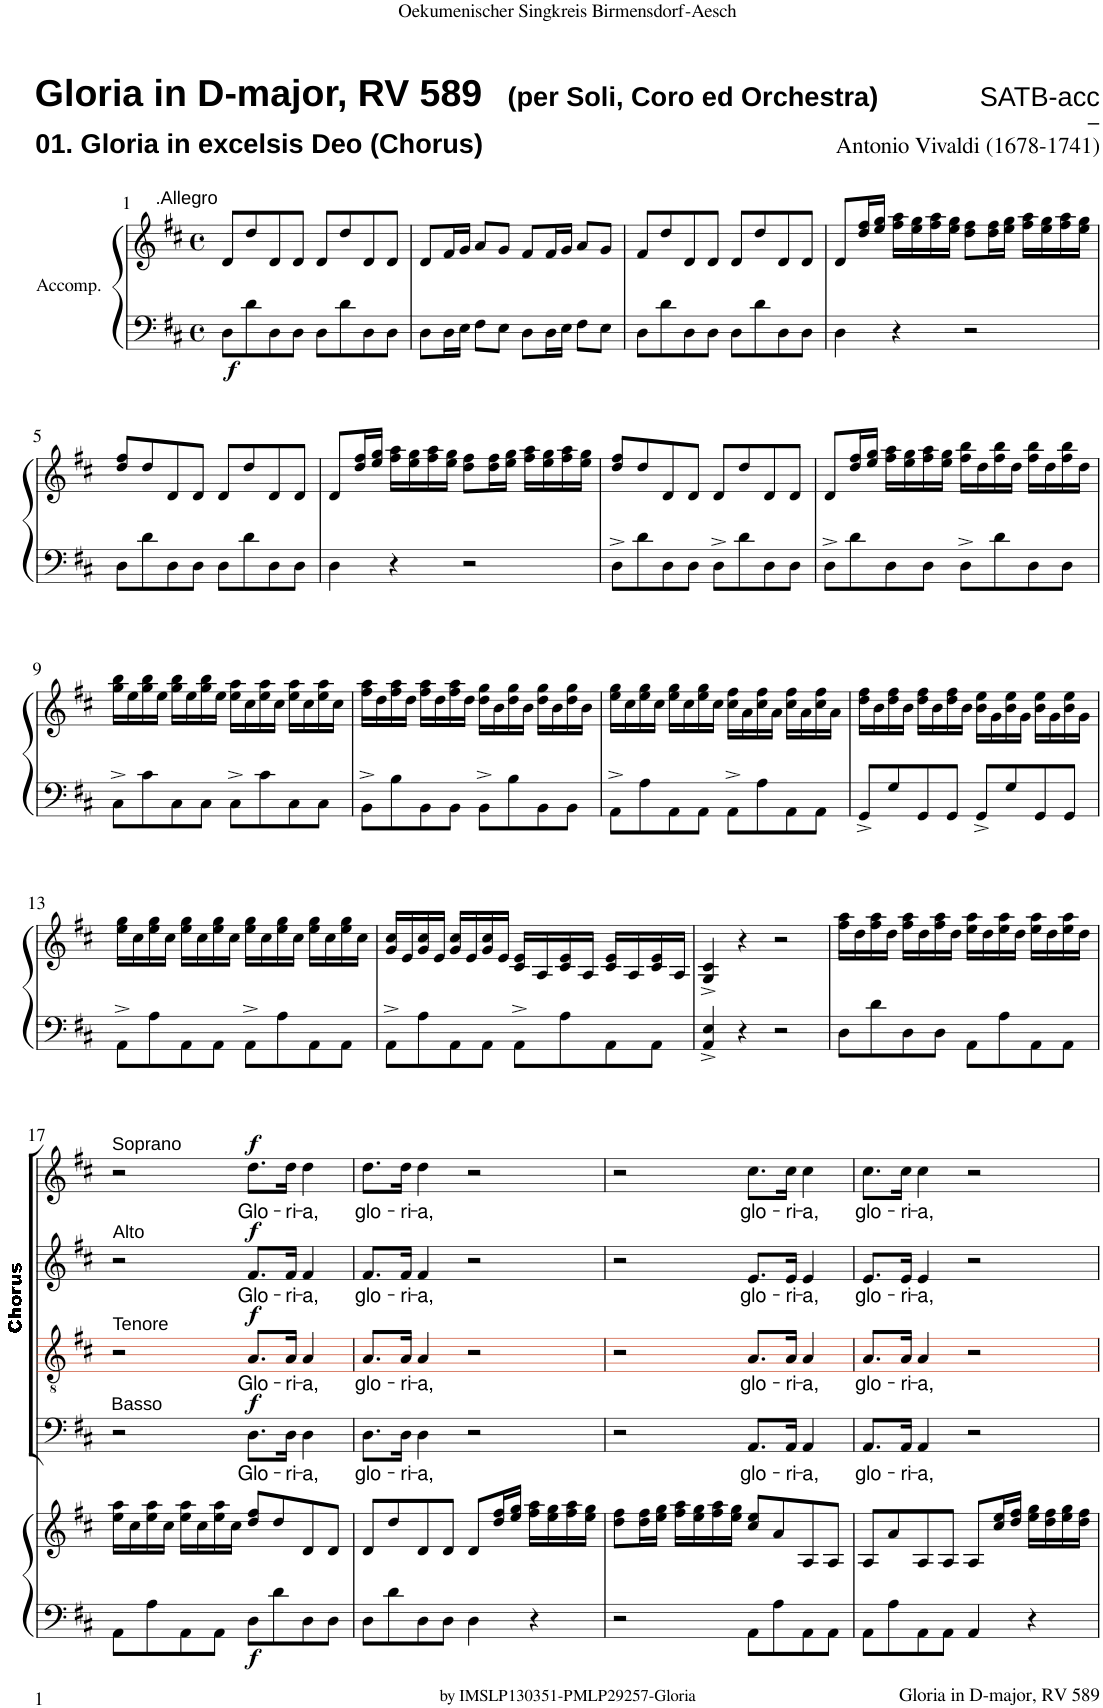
**kern	**kern	**dynam	**kern	**text	**dynam	**kern	**text	**dynam	**kern	**text	**dynam	**kern	**text	**dynam	**kern	**kern	**kern
*part8	*part8	*part8	*part7	*part7	*part7	*part6	*part6	*part6	*part5	*part5	*part5	*part4	*part4	*part4	*part3	*part2	*part1
*staff9	*staff8	*staff8/9	*staff7	*staff7	*staff7	*staff6	*staff6	*staff6	*staff5	*staff5	*staff5	*staff4	*staff4	*staff4	*staff3	*staff2	*staff1
*I"Accomp.	*	*	*I"Basso	*	*	*I"Tenore	*	*	*I"Alto	*	*	*I"Soprano	*	*	*I"Alto Solo	*I"Soprano 2 Solo	*I"Soprano 1 Solo
*	*	*	*	*	*	*stria5	*	*	*	*	*	*	*	*	*stria5	*stria5	*stria5
*clefF4	*clefG2	*	*clefF4	*	*	*clefGv2	*	*	*clefG2	*	*	*clefG2	*	*	*clefG2	*clefG2	*clefG2
*k[f#c#]	*k[f#c#]	*	*k[f#c#]	*	*	*k[f#c#]	*	*	*k[f#c#]	*	*	*k[f#c#]	*	*	*k[f#c#]	*k[f#c#]	*k[f#c#]
*M4/4	*M4/4	*	*M4/4	*	*	*M4/4	*	*	*M4/4	*	*	*M4/4	*	*	*M4/4	*M4/4	*M4/4
*met(c)	*met(c)	*	*met(c)	*	*	*met(c)	*	*	*met(c)	*	*	*met(c)	*	*	*met(c)	*met(c)	*met(c)
=1	=1	=1	=1	=1	=1	=1	=1	=1	=1	=1	=1	=1	=1	=1	=1	=1	=1
!	!	!	!	!	!	!	!	!	!	!	!	!	!	!	!	!	!LO:TX:a:t=.Allegro
!	!	!LO:DY:b=2	!	!	!	!	!	!	!	!	!	!	!	!	!	!	!
8D\L	8d/L	f	1r	.	.	1r	.	.	1r	.	.	1r	.	.	1r	1r	1r
8d\	8dd/	.	.	.	.	.	.	.	.	.	.	.	.	.	.	.	.
8D\	8d/	.	.	.	.	.	.	.	.	.	.	.	.	.	.	.	.
8D\J	8d/J	.	.	.	.	.	.	.	.	.	.	.	.	.	.	.	.
8D\L	8d/L	.	.	.	.	.	.	.	.	.	.	.	.	.	.	.	.
8d\	8dd/	.	.	.	.	.	.	.	.	.	.	.	.	.	.	.	.
8D\	8d/	.	.	.	.	.	.	.	.	.	.	.	.	.	.	.	.
8D\J	8d/J	.	.	.	.	.	.	.	.	.	.	.	.	.	.	.	.
=2	=2	=2	=2	=2	=2	=2	=2	=2	=2	=2	=2	=2	=2	=2	=2	=2	=2
8D\L	8d/L	.	1r	.	.	1r	.	.	1r	.	.	1r	.	.	1r	1r	1r
16D\L	16f#/L	.	.	.	.	.	.	.	.	.	.	.	.	.	.	.	.
16E\JJ	16g/JJ	.	.	.	.	.	.	.	.	.	.	.	.	.	.	.	.
8F#\L	8a/L	.	.	.	.	.	.	.	.	.	.	.	.	.	.	.	.
8E\J	8g/J	.	.	.	.	.	.	.	.	.	.	.	.	.	.	.	.
8D\L	8f#/L	.	.	.	.	.	.	.	.	.	.	.	.	.	.	.	.
16D\L	16f#/L	.	.	.	.	.	.	.	.	.	.	.	.	.	.	.	.
16E\JJ	16g/JJ	.	.	.	.	.	.	.	.	.	.	.	.	.	.	.	.
8F#\L	8a/L	.	.	.	.	.	.	.	.	.	.	.	.	.	.	.	.
8E\J	8g/J	.	.	.	.	.	.	.	.	.	.	.	.	.	.	.	.
=3	=3	=3	=3	=3	=3	=3	=3	=3	=3	=3	=3	=3	=3	=3	=3	=3	=3
8D\L	8f#/L	.	1r	.	.	1r	.	.	1r	.	.	1r	.	.	1r	1r	1r
8d\	8dd/	.	.	.	.	.	.	.	.	.	.	.	.	.	.	.	.
8D\	8d/	.	.	.	.	.	.	.	.	.	.	.	.	.	.	.	.
8D\J	8d/J	.	.	.	.	.	.	.	.	.	.	.	.	.	.	.	.
8D\L	8d/L	.	.	.	.	.	.	.	.	.	.	.	.	.	.	.	.
8d\	8dd/	.	.	.	.	.	.	.	.	.	.	.	.	.	.	.	.
8D\	8d/	.	.	.	.	.	.	.	.	.	.	.	.	.	.	.	.
8D\J	8d/J	.	.	.	.	.	.	.	.	.	.	.	.	.	.	.	.
=4	=4	=4	=4	=4	=4	=4	=4	=4	=4	=4	=4	=4	=4	=4	=4	=4	=4
4D\	8d/L	.	1r	.	.	1r	.	.	1r	.	.	1r	.	.	1r	1r	1r
.	16dd/ 16ff#/L	.	.	.	.	.	.	.	.	.	.	.	.	.	.	.	.
.	16ee/ 16gg/JJ	.	.	.	.	.	.	.	.	.	.	.	.	.	.	.	.
4r	16ff#\ 16aa\LL	.	.	.	.	.	.	.	.	.	.	.	.	.	.	.	.
.	16ee\ 16gg\	.	.	.	.	.	.	.	.	.	.	.	.	.	.	.	.
.	16ff#\ 16aa\	.	.	.	.	.	.	.	.	.	.	.	.	.	.	.	.
.	16ee\ 16gg\JJ	.	.	.	.	.	.	.	.	.	.	.	.	.	.	.	.
2r	8dd\ 8ff#\L	.	.	.	.	.	.	.	.	.	.	.	.	.	.	.	.
.	16dd\ 16ff#\L	.	.	.	.	.	.	.	.	.	.	.	.	.	.	.	.
.	16ee\ 16gg\JJ	.	.	.	.	.	.	.	.	.	.	.	.	.	.	.	.
.	16ff#\ 16aa\LL	.	.	.	.	.	.	.	.	.	.	.	.	.	.	.	.
.	16ee\ 16gg\	.	.	.	.	.	.	.	.	.	.	.	.	.	.	.	.
.	16ff#\ 16aa\	.	.	.	.	.	.	.	.	.	.	.	.	.	.	.	.
.	16ee\ 16gg\JJ	.	.	.	.	.	.	.	.	.	.	.	.	.	.	.	.
!!LO:LB:g=z
=5	=5	=5	=5	=5	=5	=5	=5	=5	=5	=5	=5	=5	=5	=5	=5	=5	=5
8D\L	8dd/ 8ff#/L	.	1r	.	.	1r	.	.	1r	.	.	1r	.	.	1r	1r	1r
8d\	8dd/	.	.	.	.	.	.	.	.	.	.	.	.	.	.	.	.
8D\	8d/	.	.	.	.	.	.	.	.	.	.	.	.	.	.	.	.
8D\J	8d/J	.	.	.	.	.	.	.	.	.	.	.	.	.	.	.	.
8D\L	8d/L	.	.	.	.	.	.	.	.	.	.	.	.	.	.	.	.
8d\	8dd/	.	.	.	.	.	.	.	.	.	.	.	.	.	.	.	.
8D\	8d/	.	.	.	.	.	.	.	.	.	.	.	.	.	.	.	.
8D\J	8d/J	.	.	.	.	.	.	.	.	.	.	.	.	.	.	.	.
=6	=6	=6	=6	=6	=6	=6	=6	=6	=6	=6	=6	=6	=6	=6	=6	=6	=6
4D\	8d/L	.	1r	.	.	1r	.	.	1r	.	.	1r	.	.	1r	1r	1r
.	16dd/ 16ff#/L	.	.	.	.	.	.	.	.	.	.	.	.	.	.	.	.
.	16ee/ 16gg/JJ	.	.	.	.	.	.	.	.	.	.	.	.	.	.	.	.
4r	16ff#\ 16aa\LL	.	.	.	.	.	.	.	.	.	.	.	.	.	.	.	.
.	16ee\ 16gg\	.	.	.	.	.	.	.	.	.	.	.	.	.	.	.	.
.	16ff#\ 16aa\	.	.	.	.	.	.	.	.	.	.	.	.	.	.	.	.
.	16ee\ 16gg\JJ	.	.	.	.	.	.	.	.	.	.	.	.	.	.	.	.
2r	8dd\ 8ff#\L	.	.	.	.	.	.	.	.	.	.	.	.	.	.	.	.
.	16dd\ 16ff#\L	.	.	.	.	.	.	.	.	.	.	.	.	.	.	.	.
.	16ee\ 16gg\JJ	.	.	.	.	.	.	.	.	.	.	.	.	.	.	.	.
.	16ff#\ 16aa\LL	.	.	.	.	.	.	.	.	.	.	.	.	.	.	.	.
.	16ee\ 16gg\	.	.	.	.	.	.	.	.	.	.	.	.	.	.	.	.
.	16ff#\ 16aa\	.	.	.	.	.	.	.	.	.	.	.	.	.	.	.	.
.	16ee\ 16gg\JJ	.	.	.	.	.	.	.	.	.	.	.	.	.	.	.	.
=7	=7	=7	=7	=7	=7	=7	=7	=7	=7	=7	=7	=7	=7	=7	=7	=7	=7
8D^\L	8dd/ 8ff#/L	.	1r	.	.	1r	.	.	1r	.	.	1r	.	.	1r	1r	1r
8d\	8dd/	.	.	.	.	.	.	.	.	.	.	.	.	.	.	.	.
8D\	8d/	.	.	.	.	.	.	.	.	.	.	.	.	.	.	.	.
8D\J	8d/J	.	.	.	.	.	.	.	.	.	.	.	.	.	.	.	.
8D^\L	8d/L	.	.	.	.	.	.	.	.	.	.	.	.	.	.	.	.
8d\	8dd/	.	.	.	.	.	.	.	.	.	.	.	.	.	.	.	.
8D\	8d/	.	.	.	.	.	.	.	.	.	.	.	.	.	.	.	.
8D\J	8d/J	.	.	.	.	.	.	.	.	.	.	.	.	.	.	.	.
=8	=8	=8	=8	=8	=8	=8	=8	=8	=8	=8	=8	=8	=8	=8	=8	=8	=8
8D^\L	8d/L	.	1r	.	.	1r	.	.	1r	.	.	1r	.	.	1r	1r	1r
8d\	16dd/ 16ff#/L	.	.	.	.	.	.	.	.	.	.	.	.	.	.	.	.
.	16ee/ 16gg/JJ	.	.	.	.	.	.	.	.	.	.	.	.	.	.	.	.
8D\	16ff#\ 16aa\LL	.	.	.	.	.	.	.	.	.	.	.	.	.	.	.	.
.	16ee\ 16gg\	.	.	.	.	.	.	.	.	.	.	.	.	.	.	.	.
8D\J	16ff#\ 16aa\	.	.	.	.	.	.	.	.	.	.	.	.	.	.	.	.
.	16ee\ 16gg\JJ	.	.	.	.	.	.	.	.	.	.	.	.	.	.	.	.
8D^\L	16ff#\ 16bb\LL	.	.	.	.	.	.	.	.	.	.	.	.	.	.	.	.
.	16dd\	.	.	.	.	.	.	.	.	.	.	.	.	.	.	.	.
8d\	16ff#\ 16bb\	.	.	.	.	.	.	.	.	.	.	.	.	.	.	.	.
.	16dd\JJ	.	.	.	.	.	.	.	.	.	.	.	.	.	.	.	.
8D\	16ff#\ 16bb\LL	.	.	.	.	.	.	.	.	.	.	.	.	.	.	.	.
.	16dd\	.	.	.	.	.	.	.	.	.	.	.	.	.	.	.	.
8D\J	16ff#\ 16bb\	.	.	.	.	.	.	.	.	.	.	.	.	.	.	.	.
.	16dd\JJ	.	.	.	.	.	.	.	.	.	.	.	.	.	.	.	.
!!LO:LB:g=z
=9	=9	=9	=9	=9	=9	=9	=9	=9	=9	=9	=9	=9	=9	=9	=9	=9	=9
8C#^\L	16gg\ 16bb\LL	.	1r	.	.	1r	.	.	1r	.	.	1r	.	.	1r	1r	1r
.	16ee\	.	.	.	.	.	.	.	.	.	.	.	.	.	.	.	.
8c#\	16gg\ 16bb\	.	.	.	.	.	.	.	.	.	.	.	.	.	.	.	.
.	16ee\JJ	.	.	.	.	.	.	.	.	.	.	.	.	.	.	.	.
8C#\	16gg\ 16bb\LL	.	.	.	.	.	.	.	.	.	.	.	.	.	.	.	.
.	16ee\	.	.	.	.	.	.	.	.	.	.	.	.	.	.	.	.
8C#\J	16gg\ 16bb\	.	.	.	.	.	.	.	.	.	.	.	.	.	.	.	.
.	16ee\JJ	.	.	.	.	.	.	.	.	.	.	.	.	.	.	.	.
8C#^\L	16ee\ 16aa\LL	.	.	.	.	.	.	.	.	.	.	.	.	.	.	.	.
.	16cc#\	.	.	.	.	.	.	.	.	.	.	.	.	.	.	.	.
8c#\	16ee\ 16aa\	.	.	.	.	.	.	.	.	.	.	.	.	.	.	.	.
.	16cc#\JJ	.	.	.	.	.	.	.	.	.	.	.	.	.	.	.	.
8C#\	16ee\ 16aa\LL	.	.	.	.	.	.	.	.	.	.	.	.	.	.	.	.
.	16cc#\	.	.	.	.	.	.	.	.	.	.	.	.	.	.	.	.
8C#\J	16ee\ 16aa\	.	.	.	.	.	.	.	.	.	.	.	.	.	.	.	.
.	16cc#\JJ	.	.	.	.	.	.	.	.	.	.	.	.	.	.	.	.
=10	=10	=10	=10	=10	=10	=10	=10	=10	=10	=10	=10	=10	=10	=10	=10	=10	=10
8BB^\L	16ff#\ 16aa\LL	.	1r	.	.	1r	.	.	1r	.	.	1r	.	.	1r	1r	1r
.	16dd\	.	.	.	.	.	.	.	.	.	.	.	.	.	.	.	.
8B\	16ff#\ 16aa\	.	.	.	.	.	.	.	.	.	.	.	.	.	.	.	.
.	16dd\JJ	.	.	.	.	.	.	.	.	.	.	.	.	.	.	.	.
8BB\	16ff#\ 16aa\LL	.	.	.	.	.	.	.	.	.	.	.	.	.	.	.	.
.	16dd\	.	.	.	.	.	.	.	.	.	.	.	.	.	.	.	.
8BB\J	16ff#\ 16aa\	.	.	.	.	.	.	.	.	.	.	.	.	.	.	.	.
.	16dd\JJ	.	.	.	.	.	.	.	.	.	.	.	.	.	.	.	.
8BB^\L	16dd\ 16gg\LL	.	.	.	.	.	.	.	.	.	.	.	.	.	.	.	.
.	16b\	.	.	.	.	.	.	.	.	.	.	.	.	.	.	.	.
8B\	16dd\ 16gg\	.	.	.	.	.	.	.	.	.	.	.	.	.	.	.	.
.	16b\JJ	.	.	.	.	.	.	.	.	.	.	.	.	.	.	.	.
8BB\	16dd\ 16gg\LL	.	.	.	.	.	.	.	.	.	.	.	.	.	.	.	.
.	16b\	.	.	.	.	.	.	.	.	.	.	.	.	.	.	.	.
8BB\J	16dd\ 16gg\	.	.	.	.	.	.	.	.	.	.	.	.	.	.	.	.
.	16b\JJ	.	.	.	.	.	.	.	.	.	.	.	.	.	.	.	.
=11	=11	=11	=11	=11	=11	=11	=11	=11	=11	=11	=11	=11	=11	=11	=11	=11	=11
8AA^\L	16ee\ 16gg\LL	.	1r	.	.	1r	.	.	1r	.	.	1r	.	.	1r	1r	1r
.	16cc#\	.	.	.	.	.	.	.	.	.	.	.	.	.	.	.	.
8A\	16ee\ 16gg\	.	.	.	.	.	.	.	.	.	.	.	.	.	.	.	.
.	16cc#\JJ	.	.	.	.	.	.	.	.	.	.	.	.	.	.	.	.
8AA\	16ee\ 16gg\LL	.	.	.	.	.	.	.	.	.	.	.	.	.	.	.	.
.	16cc#\	.	.	.	.	.	.	.	.	.	.	.	.	.	.	.	.
8AA\J	16ee\ 16gg\	.	.	.	.	.	.	.	.	.	.	.	.	.	.	.	.
.	16cc#\JJ	.	.	.	.	.	.	.	.	.	.	.	.	.	.	.	.
8AA^\L	16cc#\ 16ff#\LL	.	.	.	.	.	.	.	.	.	.	.	.	.	.	.	.
.	16a\	.	.	.	.	.	.	.	.	.	.	.	.	.	.	.	.
8A\	16cc#\ 16ff#\	.	.	.	.	.	.	.	.	.	.	.	.	.	.	.	.
.	16a\JJ	.	.	.	.	.	.	.	.	.	.	.	.	.	.	.	.
8AA\	16cc#\ 16ff#\LL	.	.	.	.	.	.	.	.	.	.	.	.	.	.	.	.
.	16a\	.	.	.	.	.	.	.	.	.	.	.	.	.	.	.	.
8AA\J	16cc#\ 16ff#\	.	.	.	.	.	.	.	.	.	.	.	.	.	.	.	.
.	16a\JJ	.	.	.	.	.	.	.	.	.	.	.	.	.	.	.	.
=12	=12	=12	=12	=12	=12	=12	=12	=12	=12	=12	=12	=12	=12	=12	=12	=12	=12
8GG^/L	16dd\ 16ff#\LL	.	1r	.	.	1r	.	.	1r	.	.	1r	.	.	1r	1r	1r
.	16b\	.	.	.	.	.	.	.	.	.	.	.	.	.	.	.	.
8G/	16dd\ 16ff#\	.	.	.	.	.	.	.	.	.	.	.	.	.	.	.	.
.	16b\JJ	.	.	.	.	.	.	.	.	.	.	.	.	.	.	.	.
8GG/	16dd\ 16ff#\LL	.	.	.	.	.	.	.	.	.	.	.	.	.	.	.	.
.	16b\	.	.	.	.	.	.	.	.	.	.	.	.	.	.	.	.
8GG/J	16dd\ 16ff#\	.	.	.	.	.	.	.	.	.	.	.	.	.	.	.	.
.	16b\JJ	.	.	.	.	.	.	.	.	.	.	.	.	.	.	.	.
8GG^/L	16b\ 16ee\LL	.	.	.	.	.	.	.	.	.	.	.	.	.	.	.	.
.	16g\	.	.	.	.	.	.	.	.	.	.	.	.	.	.	.	.
8G/	16b\ 16ee\	.	.	.	.	.	.	.	.	.	.	.	.	.	.	.	.
.	16g\JJ	.	.	.	.	.	.	.	.	.	.	.	.	.	.	.	.
8GG/	16b\ 16ee\LL	.	.	.	.	.	.	.	.	.	.	.	.	.	.	.	.
.	16g\	.	.	.	.	.	.	.	.	.	.	.	.	.	.	.	.
8GG/J	16b\ 16ee\	.	.	.	.	.	.	.	.	.	.	.	.	.	.	.	.
.	16g\JJ	.	.	.	.	.	.	.	.	.	.	.	.	.	.	.	.
!!LO:LB:g=z
=13	=13	=13	=13	=13	=13	=13	=13	=13	=13	=13	=13	=13	=13	=13	=13	=13	=13
8AA^\L	16ee\ 16gg\LL	.	1r	.	.	1r	.	.	1r	.	.	1r	.	.	1r	1r	1r
.	16cc#\	.	.	.	.	.	.	.	.	.	.	.	.	.	.	.	.
8A\	16ee\ 16gg\	.	.	.	.	.	.	.	.	.	.	.	.	.	.	.	.
.	16cc#\JJ	.	.	.	.	.	.	.	.	.	.	.	.	.	.	.	.
8AA\	16ee\ 16gg\LL	.	.	.	.	.	.	.	.	.	.	.	.	.	.	.	.
.	16cc#\	.	.	.	.	.	.	.	.	.	.	.	.	.	.	.	.
8AA\J	16ee\ 16gg\	.	.	.	.	.	.	.	.	.	.	.	.	.	.	.	.
.	16cc#\JJ	.	.	.	.	.	.	.	.	.	.	.	.	.	.	.	.
8AA^\L	16ee\ 16gg\LL	.	.	.	.	.	.	.	.	.	.	.	.	.	.	.	.
.	16cc#\	.	.	.	.	.	.	.	.	.	.	.	.	.	.	.	.
8A\	16ee\ 16gg\	.	.	.	.	.	.	.	.	.	.	.	.	.	.	.	.
.	16cc#\JJ	.	.	.	.	.	.	.	.	.	.	.	.	.	.	.	.
8AA\	16ee\ 16gg\LL	.	.	.	.	.	.	.	.	.	.	.	.	.	.	.	.
.	16cc#\	.	.	.	.	.	.	.	.	.	.	.	.	.	.	.	.
8AA\J	16ee\ 16gg\	.	.	.	.	.	.	.	.	.	.	.	.	.	.	.	.
.	16cc#\JJ	.	.	.	.	.	.	.	.	.	.	.	.	.	.	.	.
=14	=14	=14	=14	=14	=14	=14	=14	=14	=14	=14	=14	=14	=14	=14	=14	=14	=14
8AA^\L	16g/ 16cc#/LL	.	1r	.	.	1r	.	.	1r	.	.	1r	.	.	1r	1r	1r
.	16e/	.	.	.	.	.	.	.	.	.	.	.	.	.	.	.	.
8A\	16g/ 16cc#/	.	.	.	.	.	.	.	.	.	.	.	.	.	.	.	.
.	16e/JJ	.	.	.	.	.	.	.	.	.	.	.	.	.	.	.	.
8AA\	16g/ 16cc#/LL	.	.	.	.	.	.	.	.	.	.	.	.	.	.	.	.
.	16e/	.	.	.	.	.	.	.	.	.	.	.	.	.	.	.	.
8AA\J	16g/ 16cc#/	.	.	.	.	.	.	.	.	.	.	.	.	.	.	.	.
.	16e/JJ	.	.	.	.	.	.	.	.	.	.	.	.	.	.	.	.
8AA^\L	16c#/ 16e/LL	.	.	.	.	.	.	.	.	.	.	.	.	.	.	.	.
.	16A/	.	.	.	.	.	.	.	.	.	.	.	.	.	.	.	.
8A\	16c#/ 16e/	.	.	.	.	.	.	.	.	.	.	.	.	.	.	.	.
.	16A/JJ	.	.	.	.	.	.	.	.	.	.	.	.	.	.	.	.
8AA\	16c#/ 16e/LL	.	.	.	.	.	.	.	.	.	.	.	.	.	.	.	.
.	16A/	.	.	.	.	.	.	.	.	.	.	.	.	.	.	.	.
8AA\J	16c#/ 16e/	.	.	.	.	.	.	.	.	.	.	.	.	.	.	.	.
.	16A/JJ	.	.	.	.	.	.	.	.	.	.	.	.	.	.	.	.
=15	=15	=15	=15	=15	=15	=15	=15	=15	=15	=15	=15	=15	=15	=15	=15	=15	=15
4AA/^ 4E/^	4G/^ 4c#/^	.	1r	.	.	1r	.	.	1r	.	.	1r	.	.	1r	1r	1r
4r	4r	.	.	.	.	.	.	.	.	.	.	.	.	.	.	.	.
2r	2r	.	.	.	.	.	.	.	.	.	.	.	.	.	.	.	.
=16	=16	=16	=16	=16	=16	=16	=16	=16	=16	=16	=16	=16	=16	=16	=16	=16	=16
8D\L	16ff#\ 16aa\LL	.	1r	.	.	1r	.	.	1r	.	.	1r	.	.	1r	1r	1r
.	16dd\	.	.	.	.	.	.	.	.	.	.	.	.	.	.	.	.
8d\	16ff#\ 16aa\	.	.	.	.	.	.	.	.	.	.	.	.	.	.	.	.
.	16dd\JJ	.	.	.	.	.	.	.	.	.	.	.	.	.	.	.	.
8D\	16ff#\ 16aa\LL	.	.	.	.	.	.	.	.	.	.	.	.	.	.	.	.
.	16dd\	.	.	.	.	.	.	.	.	.	.	.	.	.	.	.	.
8D\J	16ff#\ 16aa\	.	.	.	.	.	.	.	.	.	.	.	.	.	.	.	.
.	16dd\JJ	.	.	.	.	.	.	.	.	.	.	.	.	.	.	.	.
8AA\L	16ee\ 16aa\LL	.	.	.	.	.	.	.	.	.	.	.	.	.	.	.	.
.	16dd\	.	.	.	.	.	.	.	.	.	.	.	.	.	.	.	.
8A\	16ee\ 16aa\	.	.	.	.	.	.	.	.	.	.	.	.	.	.	.	.
.	16dd\JJ	.	.	.	.	.	.	.	.	.	.	.	.	.	.	.	.
8AA\	16ee\ 16aa\LL	.	.	.	.	.	.	.	.	.	.	.	.	.	.	.	.
.	16dd\	.	.	.	.	.	.	.	.	.	.	.	.	.	.	.	.
8AA\J	16ee\ 16aa\	.	.	.	.	.	.	.	.	.	.	.	.	.	.	.	.
.	16dd\JJ	.	.	.	.	.	.	.	.	.	.	.	.	.	.	.	.
!!LO:LB:g=z
=17	=17	=17	=17	=17	=17	=17	=17	=17	=17	=17	=17	=17	=17	=17	=17	=17	=17
!	!	!	!	!	!	!	!	!	!	!	!	!LO:TX:a:t=Soprano	!	!	!	!	!
!	!	!	!	!	!	!	!	!	!LO:TX:a:t=Alto	!	!	!	!	!	!	!	!
!	!	!	!	!	!	!LO:TX:a:t=Tenore	!	!	!	!	!	!	!	!	!	!	!
!	!	!	!LO:TX:a:t=Basso	!	!	!	!	!	!	!	!	!	!	!	!	!	!
8AA\L	16ee\ 16aa\LL	.	2r	.	.	2r	.	.	2r	.	.	2r	.	.	1r	1r	1r
.	16cc#\	.	.	.	.	.	.	.	.	.	.	.	.	.	.	.	.
8A\	16ee\ 16aa\	.	.	.	.	.	.	.	.	.	.	.	.	.	.	.	.
.	16cc#\JJ	.	.	.	.	.	.	.	.	.	.	.	.	.	.	.	.
8AA\	16ee\ 16aa\LL	.	.	.	.	.	.	.	.	.	.	.	.	.	.	.	.
.	16cc#\	.	.	.	.	.	.	.	.	.	.	.	.	.	.	.	.
8AA\J	16ee\ 16aa\	.	.	.	.	.	.	.	.	.	.	.	.	.	.	.	.
.	16cc#\JJ	.	.	.	.	.	.	.	.	.	.	.	.	.	.	.	.
!	!	!LO:DY:b=2	!	!LO:LY:b	!LO:DY:a	!	!LO:LY:b	!LO:DY:a	!	!LO:LY:b	!LO:DY:a	!	!LO:LY:b	!LO:DY:a	!	!	!
8D\L	8dd/ 8ff#/L	f	8.D\L	Glo-	f	8.A/L	Glo-	f	8.f#/L	Glo-	f	8.dd\L	Glo-	f	.	.	.
8d\	8dd/	.	.	.	.	.	.	.	.	.	.	.	.	.	.	.	.
!	!	!	!	!LO:LY:b	!	!	!LO:LY:b	!	!	!LO:LY:b	!	!	!LO:LY:b	!	!	!	!
.	.	.	16D\Jk	-ri-	.	16A/Jk	-ri-	.	16f#/Jk	-ri-	.	16dd\Jk	-ri-	.	.	.	.
!	!	!	!	!LO:LY:b	!	!	!LO:LY:b	!	!	!LO:LY:b	!	!	!LO:LY:b	!	!	!	!
8D\	8d/	.	4D\	-a,	.	4A/	-a,	.	4f#/	-a,	.	4dd\	-a,	.	.	.	.
8D\J	8d/J	.	.	.	.	.	.	.	.	.	.	.	.	.	.	.	.
=18	=18	=18	=18	=18	=18	=18	=18	=18	=18	=18	=18	=18	=18	=18	=18	=18	=18
!	!	!	!	!LO:LY:b	!	!	!LO:LY:b	!	!	!LO:LY:b	!	!	!LO:LY:b	!	!	!	!
8D\L	8d/L	.	8.D\L	glo-	.	8.A/L	glo-	.	8.f#/L	glo-	.	8.dd\L	glo-	.	1r	1r	1r
8d\	8dd/	.	.	.	.	.	.	.	.	.	.	.	.	.	.	.	.
!	!	!	!	!LO:LY:b	!	!	!LO:LY:b	!	!	!LO:LY:b	!	!	!LO:LY:b	!	!	!	!
.	.	.	16D\Jk	-ri-	.	16A/Jk	-ri-	.	16f#/Jk	-ri-	.	16dd\Jk	-ri-	.	.	.	.
!	!	!	!	!LO:LY:b	!	!	!LO:LY:b	!	!	!LO:LY:b	!	!	!LO:LY:b	!	!	!	!
8D\	8d/	.	4D\	-a,	.	4A/	-a,	.	4f#/	-a,	.	4dd\	-a,	.	.	.	.
8D\J	8d/J	.	.	.	.	.	.	.	.	.	.	.	.	.	.	.	.
4D\	8d/L	.	2r	.	.	2r	.	.	2r	.	.	2r	.	.	.	.	.
.	16dd/ 16ff#/L	.	.	.	.	.	.	.	.	.	.	.	.	.	.	.	.
.	16ee/ 16gg/JJ	.	.	.	.	.	.	.	.	.	.	.	.	.	.	.	.
4r	16ff#\ 16aa\LL	.	.	.	.	.	.	.	.	.	.	.	.	.	.	.	.
.	16ee\ 16gg\	.	.	.	.	.	.	.	.	.	.	.	.	.	.	.	.
.	16ff#\ 16aa\	.	.	.	.	.	.	.	.	.	.	.	.	.	.	.	.
.	16ee\ 16gg\JJ	.	.	.	.	.	.	.	.	.	.	.	.	.	.	.	.
=19	=19	=19	=19	=19	=19	=19	=19	=19	=19	=19	=19	=19	=19	=19	=19	=19	=19
2r	8dd\ 8ff#\L	.	2r	.	.	2r	.	.	2r	.	.	2r	.	.	1r	1r	1r
.	16dd\ 16ff#\L	.	.	.	.	.	.	.	.	.	.	.	.	.	.	.	.
.	16ee\ 16gg\JJ	.	.	.	.	.	.	.	.	.	.	.	.	.	.	.	.
.	16ff#\ 16aa\LL	.	.	.	.	.	.	.	.	.	.	.	.	.	.	.	.
.	16ee\ 16gg\	.	.	.	.	.	.	.	.	.	.	.	.	.	.	.	.
.	16ff#\ 16aa\	.	.	.	.	.	.	.	.	.	.	.	.	.	.	.	.
.	16ee\ 16gg\JJ	.	.	.	.	.	.	.	.	.	.	.	.	.	.	.	.
!	!	!	!	!LO:LY:b	!	!	!LO:LY:b	!	!	!LO:LY:b	!	!	!LO:LY:b	!	!	!	!
8AA\L	8cc#/ 8ee/L	.	8.AA/L	glo-	.	8.A/L	glo-	.	8.e/L	glo-	.	8.cc#\L	glo-	.	.	.	.
8A\	8a/	.	.	.	.	.	.	.	.	.	.	.	.	.	.	.	.
!	!	!	!	!LO:LY:b	!	!	!LO:LY:b	!	!	!LO:LY:b	!	!	!LO:LY:b	!	!	!	!
.	.	.	16AA/Jk	-ri-	.	16A/Jk	-ri-	.	16e/Jk	-ri-	.	16cc#\Jk	-ri-	.	.	.	.
!	!	!	!	!LO:LY:b	!	!	!LO:LY:b	!	!	!LO:LY:b	!	!	!LO:LY:b	!	!	!	!
8AA\	8A/	.	4AA/	-a,	.	4A/	-a,	.	4e/	-a,	.	4cc#\	-a,	.	.	.	.
8AA\J	8A/J	.	.	.	.	.	.	.	.	.	.	.	.	.	.	.	.
=20	=20	=20	=20	=20	=20	=20	=20	=20	=20	=20	=20	=20	=20	=20	=20	=20	=20
!	!	!	!	!LO:LY:b	!	!	!LO:LY:b	!	!	!LO:LY:b	!	!	!LO:LY:b	!	!	!	!
8AA\L	8A/L	.	8.AA/L	glo-	.	8.A/L	glo-	.	8.e/L	glo-	.	8.cc#\L	glo-	.	1r	1r	1r
8A\	8a/	.	.	.	.	.	.	.	.	.	.	.	.	.	.	.	.
!	!	!	!	!LO:LY:b	!	!	!LO:LY:b	!	!	!LO:LY:b	!	!	!LO:LY:b	!	!	!	!
.	.	.	16AA/Jk	-ri-	.	16A/Jk	-ri-	.	16e/Jk	-ri-	.	16cc#\Jk	-ri-	.	.	.	.
!	!	!	!	!LO:LY:b	!	!	!LO:LY:b	!	!	!LO:LY:b	!	!	!LO:LY:b	!	!	!	!
8AA\	8A/	.	4AA/	-a,	.	4A/	-a,	.	4e/	-a,	.	4cc#\	-a,	.	.	.	.
8AA\J	8A/J	.	.	.	.	.	.	.	.	.	.	.	.	.	.	.	.
4AA/	8A/L	.	2r	.	.	2r	.	.	2r	.	.	2r	.	.	.	.	.
.	16cc#/ 16ee/L	.	.	.	.	.	.	.	.	.	.	.	.	.	.	.	.
.	16dd/ 16ff#/JJ	.	.	.	.	.	.	.	.	.	.	.	.	.	.	.	.
4r	16ee\ 16gg\LL	.	.	.	.	.	.	.	.	.	.	.	.	.	.	.	.
.	16dd\ 16ff#\	.	.	.	.	.	.	.	.	.	.	.	.	.	.	.	.
.	16ee\ 16gg\	.	.	.	.	.	.	.	.	.	.	.	.	.	.	.	.
.	16dd\ 16ff#\JJ	.	.	.	.	.	.	.	.	.	.	.	.	.	.	.	.
=	=	=	=	=	=	=	=	=	=	=	=	=	=	=	=	=	=
*-	*-	*-	*-	*-	*-	*-	*-	*-	*-	*-	*-	*-	*-	*-	*-	*-	*-
